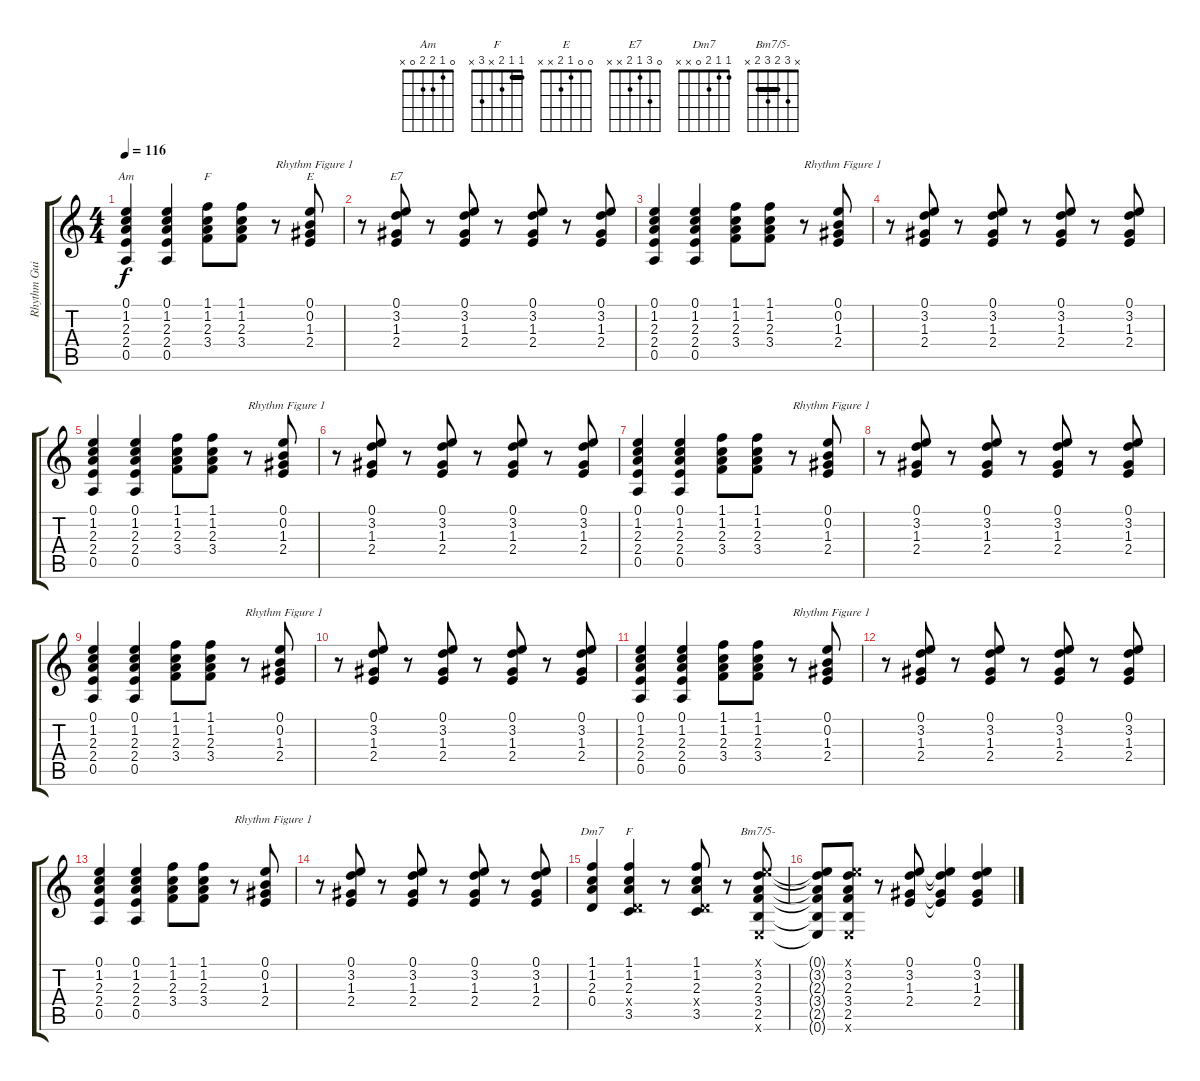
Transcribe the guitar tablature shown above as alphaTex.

\track ("Rhythm Guitar 2" "Rhythm Gui") {instrument acousticguitarsteel}
\staff {score tabs}
\tuning (E4 B3 G3 D3 A2 E2) {hide}
\chord ("Am" 0 1 2 2 0 x)
\chord ("F" 1 1 2 3 x x) {barre 1}
\chord ("E" 0 0 1 2 x x)
\chord ("E7" 0 3 1 2 x x)
\chord ("Dm7" 1 1 2 0 x x)
\chord ("F" 1 1 2 x 3 x) {barre 1}
\chord ("Bm7/5-" x 3 2 3 2 x) {barre 2}
\ts (4 4)
\tempo 116
\clef g2
\ks c
(0.1 1.2 2.3 2.4 0.5).4{ch "Am" dy f} (0.1 1.2 2.3 2.4 0.5).4 (1.1 1.2 2.3 3.4).8{ch "F"} (1.1 1.2 2.3 3.4).8 r.8{txt "Rhythm Figure 1"} (0.1 0.2 1.3 2.4).8{ch "E"} |
r.8 (0.1 3.2 1.3 2.4).8{ch "E7"} r.8 (0.1 3.2 1.3 2.4).8 r.8 (0.1 3.2 1.3 2.4).8 r.8 (0.1 3.2 1.3 2.4).8 |
(0.1 1.2 2.3 2.4 0.5).4 (0.1 1.2 2.3 2.4 0.5).4 (1.1 1.2 2.3 3.4).8 (1.1 1.2 2.3 3.4).8 r.8{txt "Rhythm Figure 1"} (0.1 0.2 1.3 2.4).8 |
r.8 (0.1 3.2 1.3 2.4).8 r.8 (0.1 3.2 1.3 2.4).8 r.8 (0.1 3.2 1.3 2.4).8 r.8 (0.1 3.2 1.3 2.4).8 |
(0.1 1.2 2.3 2.4 0.5).4 (0.1 1.2 2.3 2.4 0.5).4 (1.1 1.2 2.3 3.4).8 (1.1 1.2 2.3 3.4).8 r.8{txt "Rhythm Figure 1"} (0.1 0.2 1.3 2.4).8 |
r.8 (0.1 3.2 1.3 2.4).8 r.8 (0.1 3.2 1.3 2.4).8 r.8 (0.1 3.2 1.3 2.4).8 r.8 (0.1 3.2 1.3 2.4).8 |
(0.1 1.2 2.3 2.4 0.5).4 (0.1 1.2 2.3 2.4 0.5).4 (1.1 1.2 2.3 3.4).8 (1.1 1.2 2.3 3.4).8 r.8{txt "Rhythm Figure 1"} (0.1 0.2 1.3 2.4).8 |
r.8 (0.1 3.2 1.3 2.4).8 r.8 (0.1 3.2 1.3 2.4).8 r.8 (0.1 3.2 1.3 2.4).8 r.8 (0.1 3.2 1.3 2.4).8 |
(0.1 1.2 2.3 2.4 0.5).4 (0.1 1.2 2.3 2.4 0.5).4 (1.1 1.2 2.3 3.4).8 (1.1 1.2 2.3 3.4).8 r.8{txt "Rhythm Figure 1"} (0.1 0.2 1.3 2.4).8 |
r.8 (0.1 3.2 1.3 2.4).8 r.8 (0.1 3.2 1.3 2.4).8 r.8 (0.1 3.2 1.3 2.4).8 r.8 (0.1 3.2 1.3 2.4).8 |
(0.1 1.2 2.3 2.4 0.5).4 (0.1 1.2 2.3 2.4 0.5).4 (1.1 1.2 2.3 3.4).8 (1.1 1.2 2.3 3.4).8 r.8{txt "Rhythm Figure 1"} (0.1 0.2 1.3 2.4).8 |
r.8 (0.1 3.2 1.3 2.4).8 r.8 (0.1 3.2 1.3 2.4).8 r.8 (0.1 3.2 1.3 2.4).8 r.8 (0.1 3.2 1.3 2.4).8 |
(0.1 1.2 2.3 2.4 0.5).4 (0.1 1.2 2.3 2.4 0.5).4 (1.1 1.2 2.3 3.4).8 (1.1 1.2 2.3 3.4).8 r.8{txt "Rhythm Figure 1"} (0.1 0.2 1.3 2.4).8 |
r.8 (0.1 3.2 1.3 2.4).8 r.8 (0.1 3.2 1.3 2.4).8 r.8 (0.1 3.2 1.3 2.4).8 r.8 (0.1 3.2 1.3 2.4).8 |
(1.1 1.2 2.3 0.4).4{ch "Dm7"} (1.1 1.2 2.3 0.4{x} 3.5).4{ch "F"} r.8 (1.1 1.2 2.3 0.4{x} 3.5).8 r.8 (0.1{x} 3.2 2.3 3.4 2.5 0.6{x}).8{ch "Bm7/5-"} |
(0.1{t} 3.2{t} 2.3{t} 3.4{t} 2.5{t} 0.6{t}).8 (0.1{x} 3.2 2.3 3.4 2.5 0.6{x}).8 r.8 (0.1 3.2 1.3 2.4).8 (0.1{t} 3.2{t} 1.3{t} 2.4{t}).4 (0.1 3.2 1.3 2.4).4
